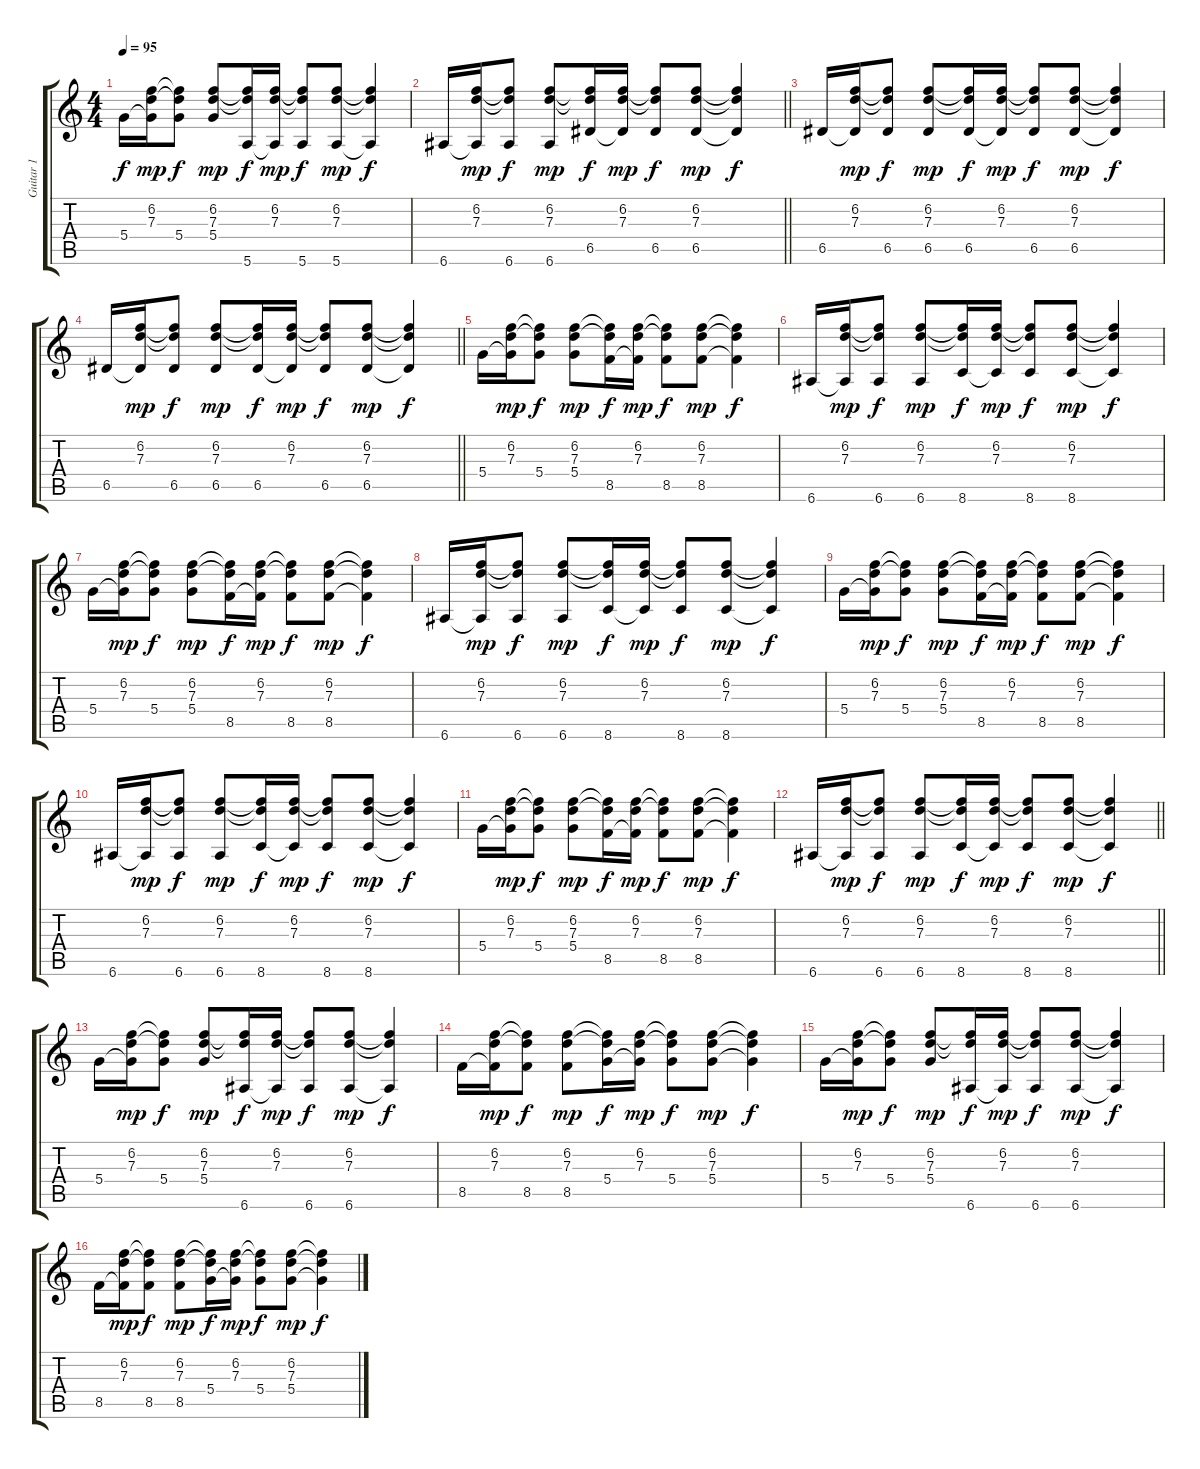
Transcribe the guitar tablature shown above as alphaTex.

\track ("Guitar 1" "Guitar 1") {instrument electricguitarjazz}
\staff {score tabs}
\tuning (E4 B3 G3 D3 A2 E2) {hide}
\ts (4 4)
\tempo 95
\clef g2
\ks c
5.4.16{dy f} (6.2 7.3 5.4{t}).16{dy mp} (6.2{t} 7.3{t} 5.4).8{dy f} (6.2 7.3 5.4).8{dy mp} (6.2{t} 7.3{t} 5.6).16{dy f} (6.2 7.3 5.6{t}).16{dy mp} (6.2{t} 7.3{t} 5.6).8{dy f} (6.2 7.3 5.6).8{dy mp} (6.2{t} 7.3{t} 5.6{t}).4{dy f} |
\barLineRight lightlight
6.6.16 (6.2 7.3 6.6{t}).16{dy mp} (6.2{t} 7.3{t} 6.6).8{dy f} (6.2 7.3 6.6).8{dy mp} (6.2{t} 7.3{t} 6.5).16{dy f} (6.2 7.3 6.5{t}).16{dy mp} (6.2{t} 7.3{t} 6.5).8{dy f} (6.2 7.3 6.5).8{dy mp} (6.2{t} 7.3{t} 6.5{t}).4{dy f} |
6.5.16 (6.2 7.3 6.5{t}).16{dy mp} (6.2{t} 7.3{t} 6.5).8{dy f} (6.2 7.3 6.5).8{dy mp} (6.2{t} 7.3{t} 6.5).16{dy f} (6.2 7.3 6.5{t}).16{dy mp} (6.2{t} 7.3{t} 6.5).8{dy f} (6.2 7.3 6.5).8{dy mp} (6.2{t} 7.3{t} 6.5{t}).4{dy f} |
\barLineRight lightlight
6.5.16 (6.2 7.3 6.5{t}).16{dy mp} (6.2{t} 7.3{t} 6.5).8{dy f} (6.2 7.3 6.5).8{dy mp} (6.2{t} 7.3{t} 6.5).16{dy f} (6.2 7.3 6.5{t}).16{dy mp} (6.2{t} 7.3{t} 6.5).8{dy f} (6.2 7.3 6.5).8{dy mp} (6.2{t} 7.3{t} 6.5{t}).4{dy f} |
5.4.16 (6.2 7.3 5.4{t}).16{dy mp} (6.2{t} 7.3{t} 5.4).8{dy f} (6.2 7.3 5.4).8{dy mp} (6.2{t} 7.3{t} 8.5).16{dy f} (6.2 7.3 8.5{t}).16{dy mp} (6.2{t} 7.3{t} 8.5).8{dy f} (6.2 7.3 8.5).8{dy mp} (6.2{t} 7.3{t} 8.5{t}).4{dy f} |
6.6.16 (6.2 7.3 6.6{t}).16{dy mp} (6.2{t} 7.3{t} 6.6).8{dy f} (6.2 7.3 6.6).8{dy mp} (6.2{t} 7.3{t} 8.6).16{dy f} (6.2 7.3 8.6{t}).16{dy mp} (6.2{t} 7.3{t} 8.6).8{dy f} (6.2 7.3 8.6).8{dy mp} (6.2{t} 7.3{t} 8.6{t}).4{dy f} |
5.4.16 (6.2 7.3 5.4{t}).16{dy mp} (6.2{t} 7.3{t} 5.4).8{dy f} (6.2 7.3 5.4).8{dy mp} (6.2{t} 7.3{t} 8.5).16{dy f} (6.2 7.3 8.5{t}).16{dy mp} (6.2{t} 7.3{t} 8.5).8{dy f} (6.2 7.3 8.5).8{dy mp} (6.2{t} 7.3{t} 8.5{t}).4{dy f} |
6.6.16 (6.2 7.3 6.6{t}).16{dy mp} (6.2{t} 7.3{t} 6.6).8{dy f} (6.2 7.3 6.6).8{dy mp} (6.2{t} 7.3{t} 8.6).16{dy f} (6.2 7.3 8.6{t}).16{dy mp} (6.2{t} 7.3{t} 8.6).8{dy f} (6.2 7.3 8.6).8{dy mp} (6.2{t} 7.3{t} 8.6{t}).4{dy f} |
5.4.16 (6.2 7.3 5.4{t}).16{dy mp} (6.2{t} 7.3{t} 5.4).8{dy f} (6.2 7.3 5.4).8{dy mp} (6.2{t} 7.3{t} 8.5).16{dy f} (6.2 7.3 8.5{t}).16{dy mp} (6.2{t} 7.3{t} 8.5).8{dy f} (6.2 7.3 8.5).8{dy mp} (6.2{t} 7.3{t} 8.5{t}).4{dy f} |
6.6.16 (6.2 7.3 6.6{t}).16{dy mp} (6.2{t} 7.3{t} 6.6).8{dy f} (6.2 7.3 6.6).8{dy mp} (6.2{t} 7.3{t} 8.6).16{dy f} (6.2 7.3 8.6{t}).16{dy mp} (6.2{t} 7.3{t} 8.6).8{dy f} (6.2 7.3 8.6).8{dy mp} (6.2{t} 7.3{t} 8.6{t}).4{dy f} |
5.4.16 (6.2 7.3 5.4{t}).16{dy mp} (6.2{t} 7.3{t} 5.4).8{dy f} (6.2 7.3 5.4).8{dy mp} (6.2{t} 7.3{t} 8.5).16{dy f} (6.2 7.3 8.5{t}).16{dy mp} (6.2{t} 7.3{t} 8.5).8{dy f} (6.2 7.3 8.5).8{dy mp} (6.2{t} 7.3{t} 8.5{t}).4{dy f} |
\barLineRight lightlight
6.6.16 (6.2 7.3 6.6{t}).16{dy mp} (6.2{t} 7.3{t} 6.6).8{dy f} (6.2 7.3 6.6).8{dy mp} (6.2{t} 7.3{t} 8.6).16{dy f} (6.2 7.3 8.6{t}).16{dy mp} (6.2{t} 7.3{t} 8.6).8{dy f} (6.2 7.3 8.6).8{dy mp} (6.2{t} 7.3{t} 8.6{t}).4{dy f} |
5.4.16 (6.2 7.3 5.4{t}).16{dy mp} (6.2{t} 7.3{t} 5.4).8{dy f} (6.2 7.3 5.4).8{dy mp} (6.2{t} 7.3{t} 6.6).16{dy f} (6.2 7.3 6.6{t}).16{dy mp} (6.2{t} 7.3{t} 6.6).8{dy f} (6.2 7.3 6.6).8{dy mp} (6.2{t} 7.3{t} 6.6{t}).4{dy f} |
8.5.16 (6.2 7.3 8.5{t}).16{dy mp} (6.2{t} 7.3{t} 8.5).8{dy f} (6.2 7.3 8.5).8{dy mp} (6.2{t} 7.3{t} 5.4).16{dy f} (6.2 7.3 5.4{t}).16{dy mp} (6.2{t} 7.3{t} 5.4).8{dy f} (6.2 7.3 5.4).8{dy mp} (6.2{t} 7.3{t} 5.4{t}).4{dy f} |
5.4.16 (6.2 7.3 5.4{t}).16{dy mp} (6.2{t} 7.3{t} 5.4).8{dy f} (6.2 7.3 5.4).8{dy mp} (6.2{t} 7.3{t} 6.6).16{dy f} (6.2 7.3 6.6{t}).16{dy mp} (6.2{t} 7.3{t} 6.6).8{dy f} (6.2 7.3 6.6).8{dy mp} (6.2{t} 7.3{t} 6.6{t}).4{dy f} |
8.5.16 (6.2 7.3 8.5{t}).16{dy mp} (6.2{t} 7.3{t} 8.5).8{dy f} (6.2 7.3 8.5).8{dy mp} (6.2{t} 7.3{t} 5.4).16{dy f} (6.2 7.3 5.4{t}).16{dy mp} (6.2{t} 7.3{t} 5.4).8{dy f} (6.2 7.3 5.4).8{dy mp} (6.2{t} 7.3{t} 5.4{t}).4{dy f}
